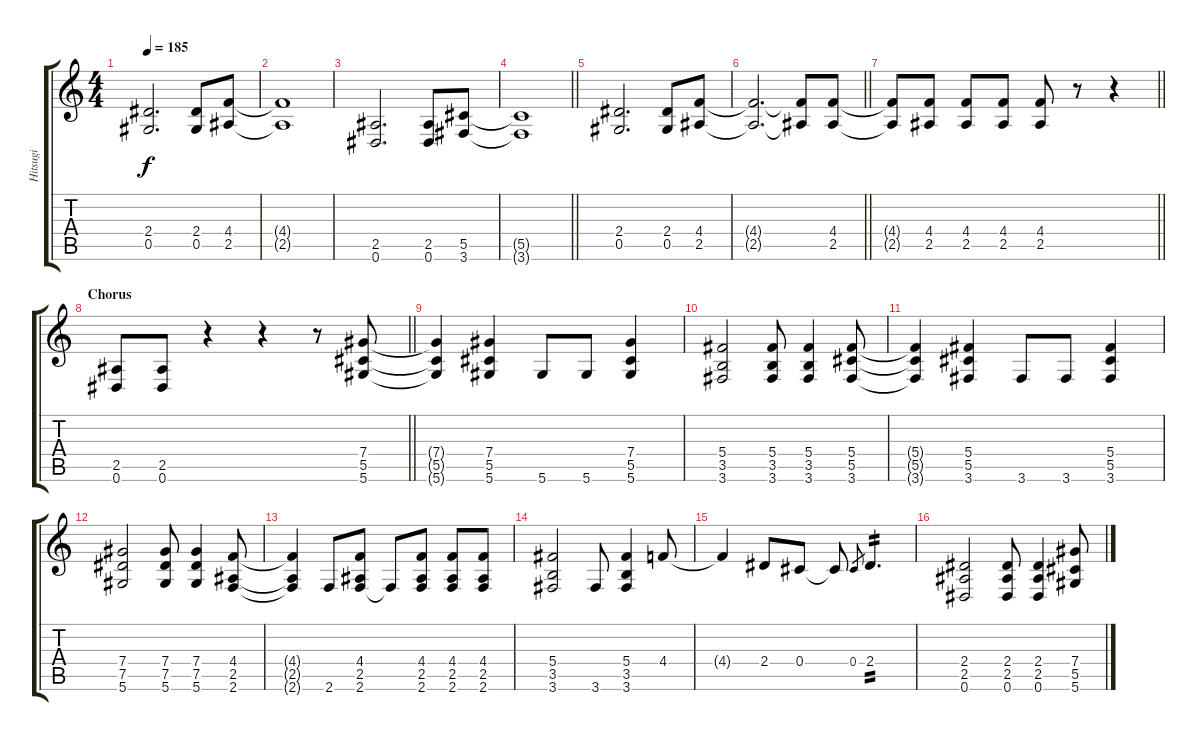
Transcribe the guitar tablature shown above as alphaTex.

\track ("Hitsugi" "Hitsugi") {instrument overdrivenguitar}
\staff {score tabs}
\tuning (Eb4 Bb3 Gb3 Db3 Ab2 Eb2) {hide}
\ts (4 4)
\tempo 185
\clef g2
\ks c
(2.4 0.5).2{d dy f} (2.4 0.5).8 (4.4 2.5).8 |
(4.4{t} 2.5{t}).1 |
(2.5 0.6).2{d} (2.5 0.6).8 (5.5 3.6).8 |
\barLineRight lightlight
(5.5{t} 3.6{t}).1 |
(2.4 0.5).2{d} (2.4 0.5).8 (4.4 2.5).8 |
\barLineRight lightlight
(4.4{t} 2.5{t}).2{d} (4.4{t} 2.5{t}).8 (4.4 2.5).8 |
\barLineRight lightlight
(4.4{t} 2.5{t}).8 (4.4 2.5).8 (4.4 2.5).8 (4.4 2.5).8 (4.4 2.5).8 r.8 r.4 |
\section ("" "Chorus")
\barLineRight lightlight
(2.5 0.6).8 (2.5 0.6).8 r.4 r.4 r.8 (7.4 5.5 5.6).8 |
(7.4{t} 5.5{t} 5.6{t}).4 (7.4 5.5 5.6).4 5.6.8 5.6.8 (7.4 5.5 5.6).4 |
(5.4 3.5 3.6).2 (5.4 3.5 3.6).8 (5.4 3.5 3.6).4 (5.4 5.5 3.6).8 |
(5.4{t} 5.5{t} 3.6{t}).4 (5.4 5.5 3.6).4 3.6.8 3.6.8 (5.4 5.5 3.6).4 |
(7.4 7.5 5.6).2 (7.4 7.5 5.6).8 (7.4 7.5 5.6).4 (4.4 2.5 2.6).8 |
(4.4{t} 2.5{t} 2.6{t}).4 2.6.8 (4.4 2.5 2.6).8 2.6{t}.8 (4.4 2.5 2.6).8 (4.4 2.5 2.6).8 (4.4 2.5 2.6).8 |
(5.4 3.5 3.6).2 3.6.8 (5.4 3.5 3.6).4 4.4.8 |
4.4{t}.4 2.4.8 0.4.8 0.4{t}.8 0.4.8{gr} 2.4.4{d tp 2} |
(2.4 2.5 0.6).2 (2.4 2.5 0.6).8 (2.4 2.5 0.6).4 (7.4 5.5 5.6).8
